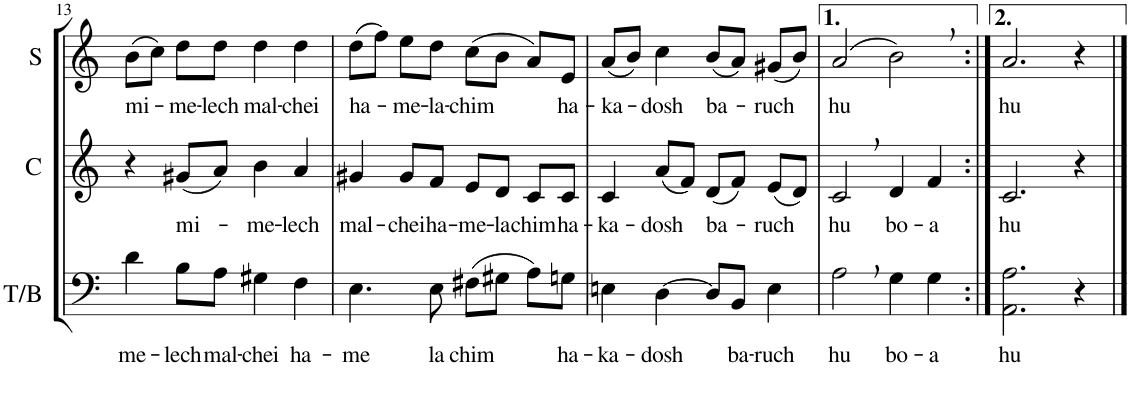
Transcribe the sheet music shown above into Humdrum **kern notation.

**kern	**text	**kern	**text	**kern	**text
*part3	*part3	*part2	*part2	*part1	*part1
*staff3	*staff3	*staff2	*staff2	*staff1	*staff1
*I"Tenori e Bassi	*	*I"Contralti	*	*I"Soprani	*
*I'T/B	*	*I'C	*	*I'S	*
!!LO:PB:g=z
*clefF4	*	*clefG2	*	*clefG2	*
*	*	*	*	*Trd1c2	*
*k[]	*	*k[]	*	*k[]	*
*M4/4	*	*M4/4	*	*M4/4	*
*met(c)	*	*met(c)	*	*met(c)	*
=13	=13	=13	=13	=13	=13
!	!LO:LY:b	!	!	!	!LO:LY:b
4d\	me-	4r	.	(8b\L	mi-
.	.	.	.	8cc\J)	.
!	!LO:LY:b	!	!LO:LY:b	!	!LO:LY:b
8B\L	-lech	(8g#X/L	mi-	8dd\L	-me-
!	!LO:LY:b	!	!	!	!LO:LY:b
8A\J	mal-	8a/J)	.	8dd\J	-lech
!	!LO:LY:b	!	!LO:LY:b	!	!LO:LY:b
4G#X\	-chei	4b\	-me-	4dd\	mal-
!	!LO:LY:b	!	!LO:LY:b	!	!LO:LY:b
4F\	ha-	4a/	-lech	4dd\	-chei
=14	=14	=14	=14	=14	=14
!	!LO:LY:b	!	!LO:LY:b	!	!LO:LY:b
4.E\	me	4g#X/	mal-	(8dd\L	ha-
.	.	.	.	8ff\J)	.
!	!	!	!LO:LY:b	!	!LO:LY:b
.	.	8g#/L	-chei	8ee\L	-me-
!	!LO:LY:b	!	!LO:LY:b	!	!LO:LY:b
8E\	la	8f/J	ha-	8dd\J	-la-
!	!LO:LY:b	!	!LO:LY:b	!	!LO:LY:b
(8F#X\L	chim	8e/L	-me-	(8cc\L	-chim
!	!	!	!LO:LY:b	!	!
8G#X\J	.	8d/J	-la	8b\J	.
!	!	!	!LO:LY:b	!	!
8A\L)	.	8c/L	chim	8a/L)	.
!	!LO:LY:b	!	!LO:LY:b	!	!LO:LY:b
8Gn\J	ha-	8c/J	ha-	8e/J	ha-
=15	=15	=15	=15	=15	=15
!	!LO:LY:b	!	!LO:LY:b	!	!LO:LY:b
4En\	-ka-	4c/	-ka-	(8a/L	-ka-
.	.	.	.	8b/J)	.
!	!LO:LY:b	!	!LO:LY:b	!	!LO:LY:b
[4D\	-dosh	(8a/L	-dosh	4cc\	-dosh
.	.	8f/J)	.	.	.
!	!	!	!LO:LY:b	!	!LO:LY:b
8D/L]	.	(8d/L	ba-	(8b/L	ba-
!	!LO:LY:b	!	!	!	!
8BB/J	ba-	8f/J)	.	8a/J)	.
!	!LO:LY:b	!	!LO:LY:b	!	!LO:LY:b
4E\	-ruch	(8e/L	-ruch	(8g#X/L	-ruch
.	.	8d/J)	.	8b/J)	.
=16	=16	=16	=16	=16	=16
!	!LO:LY:b	!	!LO:LY:b	!	!LO:LY:b
2A,\	hu	2c,/	hu	(2a/	hu
!	!LO:LY:b	!	!LO:LY:b	!	!
4G\	bo-	4d/	bo-	2b,\)	.
!	!LO:LY:b	!	!LO:LY:b	!	!
4G\	-a	4f/	-a	.	.
=17:|!	=17:|!	=17:|!	=17:|!	=17:|!	=17:|!
!	!LO:LY:b	!	!LO:LY:b	!	!LO:LY:b
2.AA\ 2.A\	hu	2.c/	-hu	2.a/	hu
4r	.	4r	.	4r	.
==	==	==	==	==	==
*-	*-	*-	*-	*-	*-
